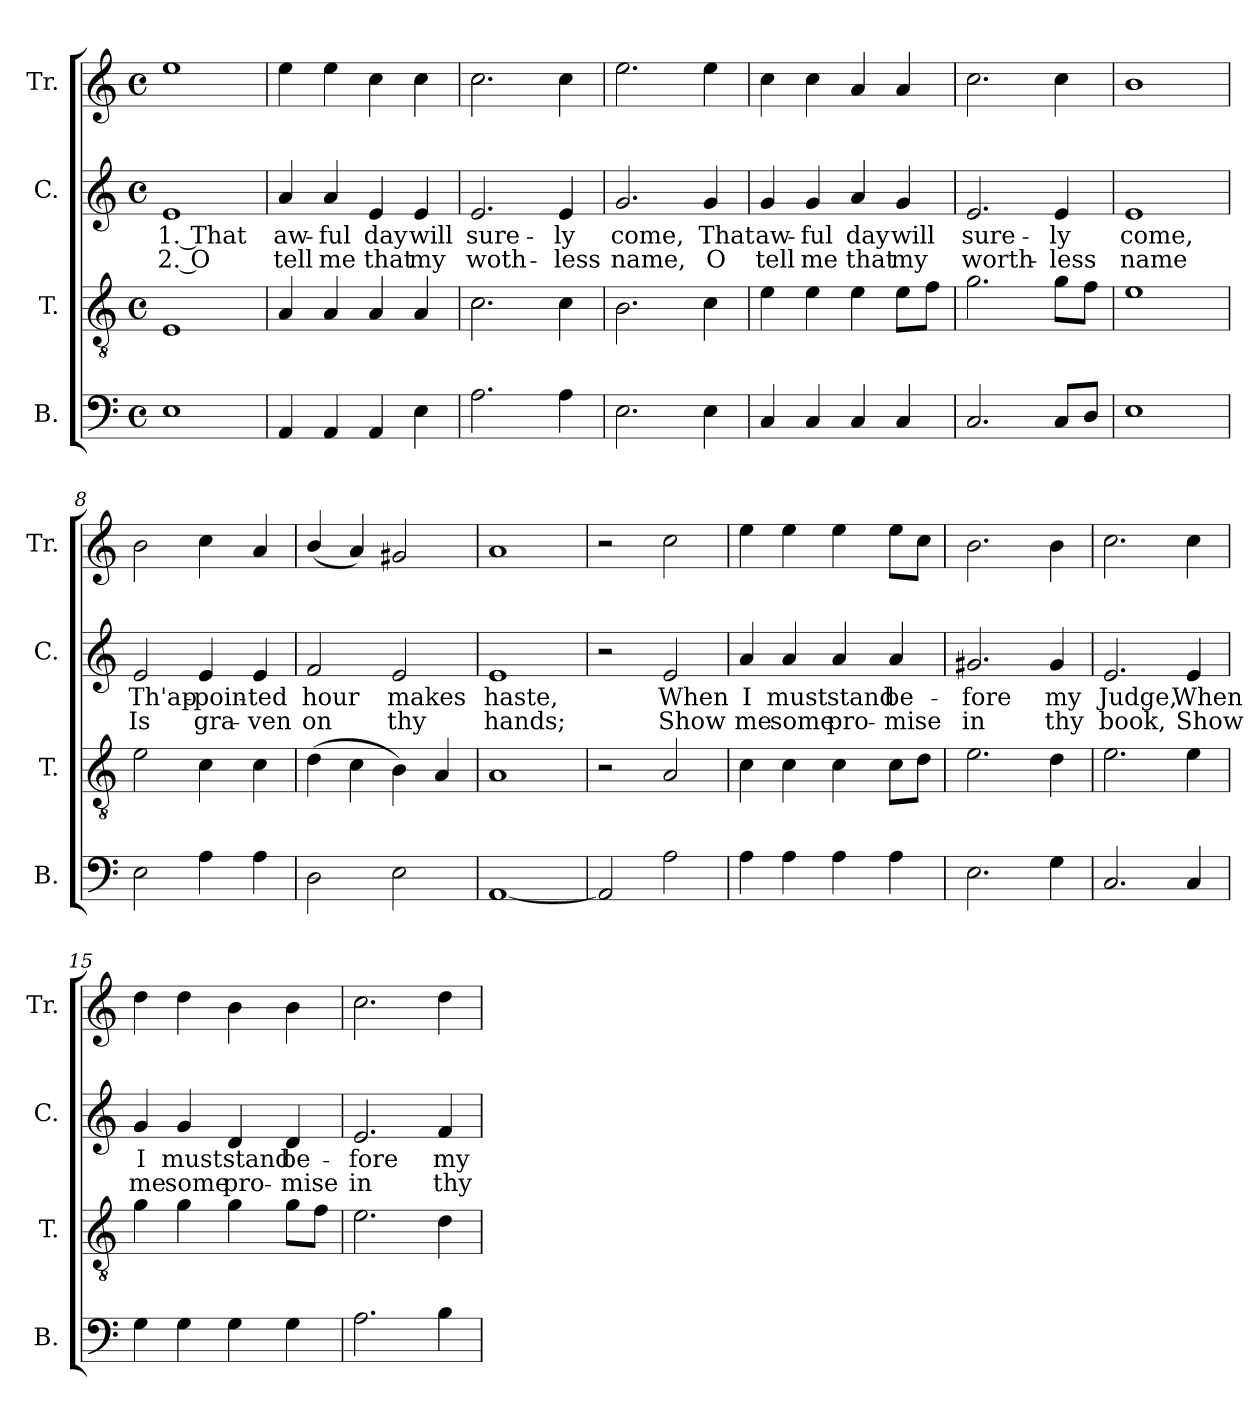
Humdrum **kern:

**kern	**kern	**kern	**text	**text	**kern
*part4	*part3	*part2	*part2	*part2	*part1
*staff4	*staff3	*staff2	*staff2	*staff2	*staff1
*I"B.	*I"T.	*I"C.	*	*	*I"Tr.
*I'B.	*I'T.	*I'C.	*	*	*I'Tr.
*clefF4	*clefGv2	*clefG2	*	*	*clefG2
*k[]	*k[]	*k[]	*	*	*k[]
*M4/4	*M4/4	*M4/4	*	*	*M4/4
*met(c)	*met(c)	*met(c)	*	*	*met(c)
*MM150	*MM150	*MM150	*	*	*MM150
=1	=1	=1	=1	=1	=1
1E	1E	1e	1. That	2. O	1ee
=2	=2	=2	=2	=2	=2
4AA/	4A/	4a/	aw-	tell	4ee\
4AA/	4A/	4a/	-ful	me	4ee\
4AA/	4A/	4e/	day	that	4cc\
4E\	4A/	4e/	will	my	4cc\
=3	=3	=3	=3	=3	=3
2.A\	2.c\	2.e/	sure-	woth-	2.cc\
4A\	4c\	4e/	-ly	-less	4cc\
=4	=4	=4	=4	=4	=4
2.E\	2.B\	2.g/	come,	name,	2.ee\
4E\	4c\	4g/	That	O	4ee\
=5	=5	=5	=5	=5	=5
4C/	4e\	4g/	aw-	tell	4cc\
4C/	4e\	4g/	-ful	me	4cc\
4C/	4e\	4a/	day	that	4a/
4C/	8e\L	4g/	will	my	4a/
.	8f\J	.	.	.	.
=6	=6	=6	=6	=6	=6
2.C/	2.g\	2.e/	sure-	worth-	2.cc\
8C/L	8g\L	4e/	-ly	-less	4cc\
8D/J	8f\J	.	.	.	.
=7	=7	=7	=7	=7	=7
1E	1e	1e	come,	name	1b
=8	=8	=8	=8	=8	=8
2E\	2e\	2e/	Th'ap-	Is	2b\
4A\	4c\	4e/	-poin-	gra-	4cc\
4A\	4c\	4e/	-ted	-ven	4a/
=9	=9	=9	=9	=9	=9
2D\	(4d\	2f/	hour	on	(4b/
.	4c\	.	.	.	4a/)
2E\	4B\)	2e/	makes	thy	2g#X/
.	4A/	.	.	.	.
=10	=10	=10	=10	=10	=10
[1AA	1A	1e	haste,	hands;	1a
=11	=11	=11	=11	=11	=11
2AA/]	2r	2r	.	.	2r
2A\	2A/	2e/	When	Show	2cc\
=12	=12	=12	=12	=12	=12
4A\	4c\	4a/	I	me	4ee\
4A\	4c\	4a/	must	some	4ee\
4A\	4c\	4a/	stand	pro-	4ee\
4A\	8c\L	4a/	be-	-mise	8ee\L
.	8d\J	.	.	.	8cc\J
=13	=13	=13	=13	=13	=13
2.E\	2.e\	2.g#X/	-fore	in	2.b\
4G\	4d\	4g#/	my	thy	4b\
=14	=14	=14	=14	=14	=14
2.C/	2.e\	2.e/	Judge,	book,	2.cc\
4C/	4e\	4e/	When	Show	4cc\
=15	=15	=15	=15	=15	=15
4G\	4g\	4g/	I	me	4dd\
4G\	4g\	4g/	must	some	4dd\
4G\	4g\	4d/	stand	pro-	4b\
4G\	8g\L	4d/	be-	-mise	4b\
.	8f\J	.	.	.	.
=16	=16	=16	=16	=16	=16
2.A\	2.e\	2.e/	-fore	in	2.cc\
4B\	4d\	4f/	my	thy	4dd\
=	=	=	=	=	=
*-	*-	*-	*-	*-	*-
